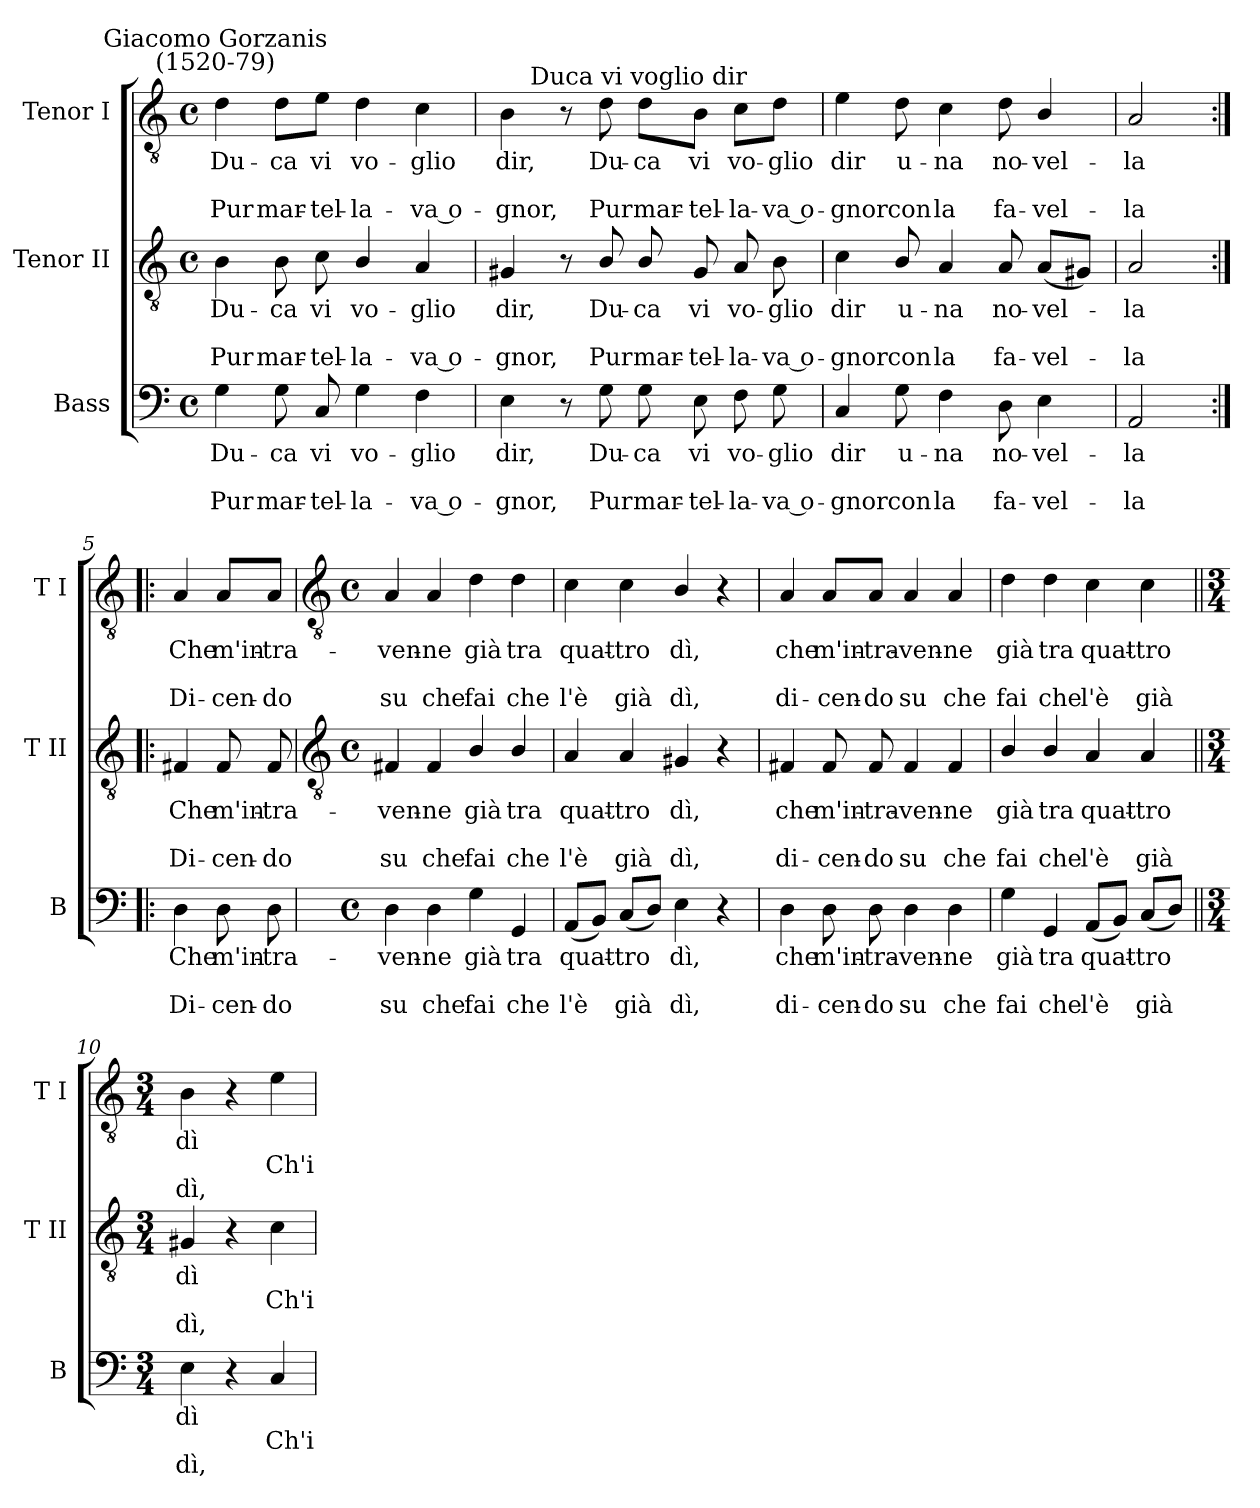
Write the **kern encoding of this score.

**kern	**text	**text	**text	**kern	**text	**text	**text	**kern	**text	**text	**text
*part3	*part3	*part3	*part3	*part2	*part2	*part2	*part2	*part1	*part1	*part1	*part1
*staff3	*staff3	*staff3	*staff3	*staff2	*staff2	*staff2	*staff2	*staff1	*staff1	*staff1	*staff1
*I"Bass	*	*	*	*I"Tenor II	*	*	*	*I"Tenor I	*	*	*
*I'B	*	*	*	*I'T II	*	*	*	*I'T I	*	*	*
*clefF4	*	*	*	*clefGv2	*	*	*	*clefGv2	*	*	*
*k[]	*	*	*	*k[]	*	*	*	*k[]	*	*	*
*C:	*	*	*	*C:	*	*	*	*C:	*	*	*
*M4/4	*	*	*	*M4/4	*	*	*	*M4/4	*	*	*
*met(c)	*	*	*	*met(c)	*	*	*	*met(c)	*	*	*
=1	=1	=1	=1	=1	=1	=1	=1	=1	=1	=1	=1
!	!	!	!	!	!	!	!	!LO:TX:a:cj:t=Giacomo Gorzanis\n(1520-79)	!	!	!
!	!LO:LY:b	!	!LO:LY:b	!	!LO:LY:b	!	!LO:LY:b	!	!LO:LY:b	!	!LO:LY:b
4G	Du-	.	-Pur	4B	Du-	.	-Pur	4d	Du-	.	-Pur
!	!LO:LY:b	!	!LO:LY:b	!	!LO:LY:b	!	!LO:LY:b	!	!LO:LY:b	!	!LO:LY:b
8G	ca	.	mar-	8B	ca	.	mar-	8d\L	ca	.	mar-
!	!LO:LY:b	!	!LO:LY:b	!	!LO:LY:b	!	!LO:LY:b	!	!LO:LY:b	!	!LO:LY:b
8C	-vi	.	tel-	8c	-vi	.	tel-	8e\J	-vi	.	tel-
!	!LO:LY:b	!	!LO:LY:b	!	!LO:LY:b	!	!LO:LY:b	!	!LO:LY:b	!	!LO:LY:b
4G	-vo-	.	-la-	4B/	-vo-	.	-la-	4d	-vo-	.	-la-
!	!LO:LY:b	!	!LO:LY:b	!	!LO:LY:b	!	!LO:LY:b	!	!LO:LY:b	!	!LO:LY:b
4F	-glio	.	va o-	4A	-glio	.	va o-	4c	-glio	.	va o-
=2	=2	=2	=2	=2	=2	=2	=2	=2	=2	=2	=2
!	!LO:LY:b	!	!LO:LY:b	!	!LO:LY:b	!	!LO:LY:b	!	!LO:LY:b	!	!LO:LY:b
4E	-dir,	.	gnor,	4G#X	-dir,	.	gnor,	4B	-dir,	.	gnor,
8r	.	.	.	8r	.	.	.	8r	.	.	.
!	!LO:LY:b	!	!LO:LY:b	!	!LO:LY:b	!	!LO:LY:b	!	!LO:LY:b	!	!LO:LY:b
8G	Du-	.	-Pur	8B/	Du-	.	-Pur	8d	Du-	.	-Pur
!	!	!	!	!	!	!	!	!LO:TX:a:cj:t=Duca vi voglio dir	!	!	!
!	!LO:LY:b	!	!LO:LY:b	!	!LO:LY:b	!	!LO:LY:b	!	!LO:LY:b	!	!LO:LY:b
8G	ca	.	mar-	8B/	ca	.	mar-	8d\L	ca	.	mar-
!	!LO:LY:b	!	!LO:LY:b	!	!LO:LY:b	!	!LO:LY:b	!	!LO:LY:b	!	!LO:LY:b
8E	-vi	.	tel-	8G#	-vi	.	tel-	8B\J	-vi	.	tel-
!	!LO:LY:b	!	!LO:LY:b	!	!LO:LY:b	!	!LO:LY:b	!	!LO:LY:b	!	!LO:LY:b
8F	-vo-	.	-la-	8A	-vo-	.	-la-	8c\L	-vo-	.	-la-
!	!LO:LY:b	!	!LO:LY:b	!	!LO:LY:b	!	!LO:LY:b	!	!LO:LY:b	!	!LO:LY:b
8G	-glio	.	va o-	8B	-glio	.	va o-	8d\J	-glio	.	va o-
=3	=3	=3	=3	=3	=3	=3	=3	=3	=3	=3	=3
!	!LO:LY:b	!	!LO:LY:b	!	!LO:LY:b	!	!LO:LY:b	!	!LO:LY:b	!	!LO:LY:b
4C	-dir	.	gnor	4c	-dir	.	gnor	4e	-dir	.	gnor
!	!LO:LY:b	!	!LO:LY:b	!	!LO:LY:b	!	!LO:LY:b	!	!LO:LY:b	!	!LO:LY:b
8G	u-	.	-con	8B/	u-	.	-con	8d	u-	.	-con
!	!LO:LY:b	!	!LO:LY:b	!	!LO:LY:b	!	!LO:LY:b	!	!LO:LY:b	!	!LO:LY:b
4F	na	.	la	4A	na	.	la	4c	na	.	la
!	!LO:LY:b	!	!LO:LY:b	!	!LO:LY:b	!	!LO:LY:b	!	!LO:LY:b	!	!LO:LY:b
8D	no-	.	-fa-	8A	no-	.	-fa-	8d	no-	.	-fa-
!	!LO:LY:b	!	!LO:LY:b	!	!LO:LY:b	!	!LO:LY:b	!	!LO:LY:b	!	!LO:LY:b
4E	-vel-	.	-vel-	(<8AL	-vel-	.	vel-	4B/	-vel-	.	-vel-
.	.	.	.	8G#XJ)	.	.	.	.	.	.	.
=4	=4	=4	=4	=4	=4	=4	=4	=4	=4	=4	=4
!	!LO:LY:b	!	!LO:LY:b	!	!LO:LY:b	!	!LO:LY:b	!	!LO:LY:b	!	!LO:LY:b
2AA	-la	.	la	2A	la	.	la	2A	-la	.	la
=5:|!|:	=5:|!|:	=5:|!|:	=5:|!|:	=5:|!|:	=5:|!|:	=5:|!|:	=5:|!|:	=5:|!|:	=5:|!|:	=5:|!|:	=5:|!|:
!	!LO:LY:b	!	!LO:LY:b	!	!LO:LY:b	!	!LO:LY:b	!	!LO:LY:b	!	!LO:LY:b
4D	Che	.	Di-	4F#X	Che	.	Di-	4A	Che	.	Di-
!	!LO:LY:b	!	!LO:LY:b	!	!LO:LY:b	!	!LO:LY:b	!	!LO:LY:b	!	!LO:LY:b
8D	-m'in-	.	-cen-	8F#	-m'in-	.	-cen-	8A/L	-m'in-	.	-cen-
!	!LO:LY:b	!	!LO:LY:b	!	!LO:LY:b	!	!LO:LY:b	!	!LO:LY:b	!	!LO:LY:b
8D	-tra-	.	-do	8F#	-tra-	.	-do	8A/J	-tra-	.	-do
!!LO:LB:g=z
=6	=6	=6	=6	=6	=6	=6	=6	=6	=6	=6	=6
*	*	*	*	*clefGv2	*	*	*	*clefGv2	*	*	*
*M4/4	*	*	*	*M4/4	*	*	*	*M4/4	*	*	*
*met(c)	*	*	*	*met(c)	*	*	*	*met(c)	*	*	*
!	!LO:LY:b	!	!LO:LY:b	!	!LO:LY:b	!	!LO:LY:b	!	!LO:LY:b	!	!LO:LY:b
4D	ven-	.	-su	4F#X	ven-	.	-su	4A	ven-	.	-su
!	!LO:LY:b	!	!LO:LY:b	!	!LO:LY:b	!	!LO:LY:b	!	!LO:LY:b	!	!LO:LY:b
4D	ne	.	che	4F#	ne	.	che	4A	ne	.	che
!	!LO:LY:b	!	!LO:LY:b	!	!LO:LY:b	!	!LO:LY:b	!	!LO:LY:b	!	!LO:LY:b
4G	già	.	fai	4B/	già	.	fai	4d	già	.	fai
!	!LO:LY:b	!	!LO:LY:b	!	!LO:LY:b	!	!LO:LY:b	!	!LO:LY:b	!	!LO:LY:b
4GG	tra	.	che	4B/	tra	.	che	4d	tra	.	che
=7	=7	=7	=7	=7	=7	=7	=7	=7	=7	=7	=7
!	!LO:LY:b	!	!LO:LY:b	!	!LO:LY:b	!	!LO:LY:b	!	!LO:LY:b	!	!LO:LY:b
(<8AAL	quat-	.	l'è	4A	quat-	.	-l'è	4c	quat-	.	-l'è
8BBJ)	.	.	.	.	.	.	.	.	.	.	.
!	!LO:LY:b	!	!LO:LY:b	!	!LO:LY:b	!	!LO:LY:b	!	!LO:LY:b	!	!LO:LY:b
(<8CL	tro	.	già	4A	tro	.	già	4c	tro	.	già
8DJ)	.	.	.	.	.	.	.	.	.	.	.
!	!LO:LY:b	!	!LO:LY:b	!	!LO:LY:b	!	!LO:LY:b	!	!LO:LY:b	!	!LO:LY:b
4E	dì,	.	dì,	4G#X	dì,	.	dì,	4B/	dì,	.	dì,
4r	.	.	.	4r	.	.	.	4r	.	.	.
=8	=8	=8	=8	=8	=8	=8	=8	=8	=8	=8	=8
!	!LO:LY:b	!	!LO:LY:b	!	!LO:LY:b	!	!LO:LY:b	!	!LO:LY:b	!	!LO:LY:b
4D	che	.	di-	4F#X	che	.	di-	4A	che	.	di-
!	!LO:LY:b	!	!LO:LY:b	!	!LO:LY:b	!	!LO:LY:b	!	!LO:LY:b	!	!LO:LY:b
8D	-m'in-	.	-cen-	8F#	-m'in-	.	-cen-	8A/L	-m'in-	.	-cen-
!	!LO:LY:b	!	!LO:LY:b	!	!LO:LY:b	!	!LO:LY:b	!	!LO:LY:b	!	!LO:LY:b
8D	-tra-	.	-do	8F#	-tra-	.	-do	8A/J	-tra-	.	-do
!	!LO:LY:b	!	!LO:LY:b	!	!LO:LY:b	!	!LO:LY:b	!	!LO:LY:b	!	!LO:LY:b
4D	ven-	.	-su	4F#	ven-	.	-su	4A	ven-	.	-su
!	!LO:LY:b	!	!LO:LY:b	!	!LO:LY:b	!	!LO:LY:b	!	!LO:LY:b	!	!LO:LY:b
4D	ne	.	che	4F#	ne	.	che	4A	ne	.	che
=9	=9	=9	=9	=9	=9	=9	=9	=9	=9	=9	=9
!	!LO:LY:b	!	!LO:LY:b	!	!LO:LY:b	!	!LO:LY:b	!	!LO:LY:b	!	!LO:LY:b
4G	già	.	fai	4B/	già	.	fai	4d	già	.	fai
!	!LO:LY:b	!	!LO:LY:b	!	!LO:LY:b	!	!LO:LY:b	!	!LO:LY:b	!	!LO:LY:b
4GG	tra	.	che	4B/	tra	.	che	4d	tra	.	che
!	!LO:LY:b	!	!LO:LY:b	!	!LO:LY:b	!	!LO:LY:b	!	!LO:LY:b	!	!LO:LY:b
(<8AAL	quat-	.	l'è	4A	quat-	.	-l'è	4c	quat-	.	-l'è
8BBJ)	.	.	.	.	.	.	.	.	.	.	.
!	!LO:LY:b	!	!LO:LY:b	!	!LO:LY:b	!	!LO:LY:b	!	!LO:LY:b	!	!LO:LY:b
(<8CL	tro	.	già	4A	tro	.	già	4c	tro	.	già
8DJ)	.	.	.	.	.	.	.	.	.	.	.
=10||	=10||	=10||	=10||	=10||	=10||	=10||	=10||	=10||	=10||	=10||	=10||
*M3/4	*	*	*	*M3/4	*	*	*	*M3/4	*	*	*
!	!LO:LY:b	!	!LO:LY:b	!	!LO:LY:b	!	!LO:LY:b	!	!LO:LY:b	!	!LO:LY:b
4E	dì	.	dì,	4G#X	dì	.	dì,	4B	dì	.	dì,
4r	.	.	.	4r	.	.	.	4r	.	.	.
!	!	!LO:LY:b	!	!	!	!LO:LY:b	!	!	!	!LO:LY:b	!
4C	.	Ch'i-	.	4c	.	Ch'i-	.	4e	.	Ch'i-	.
=	=	=	=	=	=	=	=	=	=	=	=
*-	*-	*-	*-	*-	*-	*-	*-	*-	*-	*-	*-
